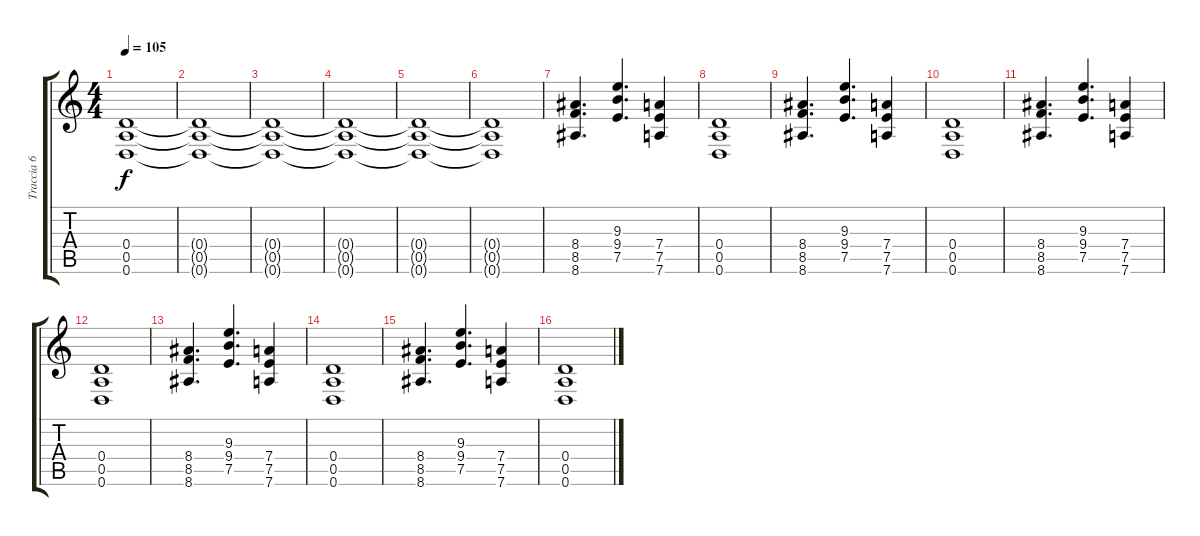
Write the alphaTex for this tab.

\track ("Traccia 6" "Traccia 6") {instrument overdrivenguitar}
\staff {score tabs}
\tuning (E4 A3 G3 D3 A2 D2) {hide}
\ts (4 4)
\tempo 105
\clef g2
\ks c
(0.4{t} 0.5{t} 0.6{t}).1{dy f} |
(0.4{t} 0.5{t} 0.6{t}).1 |
(0.4{t} 0.5{t} 0.6{t}).1 |
(0.4{t} 0.5{t} 0.6{t}).1 |
(0.4{t} 0.5{t} 0.6{t}).1 |
(0.4{t} 0.5{t} 0.6{t}).1 |
(8.4 8.5 8.6).4{d} (9.3 9.4 7.5).4{d} (7.4 7.5 7.6).4 |
(0.4 0.5 0.6).1 |
(8.4 8.5 8.6).4{d} (9.3 9.4 7.5).4{d} (7.4 7.5 7.6).4 |
(0.4 0.5 0.6).1 |
(8.4 8.5 8.6).4{d} (9.3 9.4 7.5).4{d} (7.4 7.5 7.6).4 |
(0.4 0.5 0.6).1 |
(8.4 8.5 8.6).4{d} (9.3 9.4 7.5).4{d} (7.4 7.5 7.6).4 |
(0.4 0.5 0.6).1 |
(8.4 8.5 8.6).4{d} (9.3 9.4 7.5).4{d} (7.4 7.5 7.6).4 |
(0.4 0.5 0.6).1
